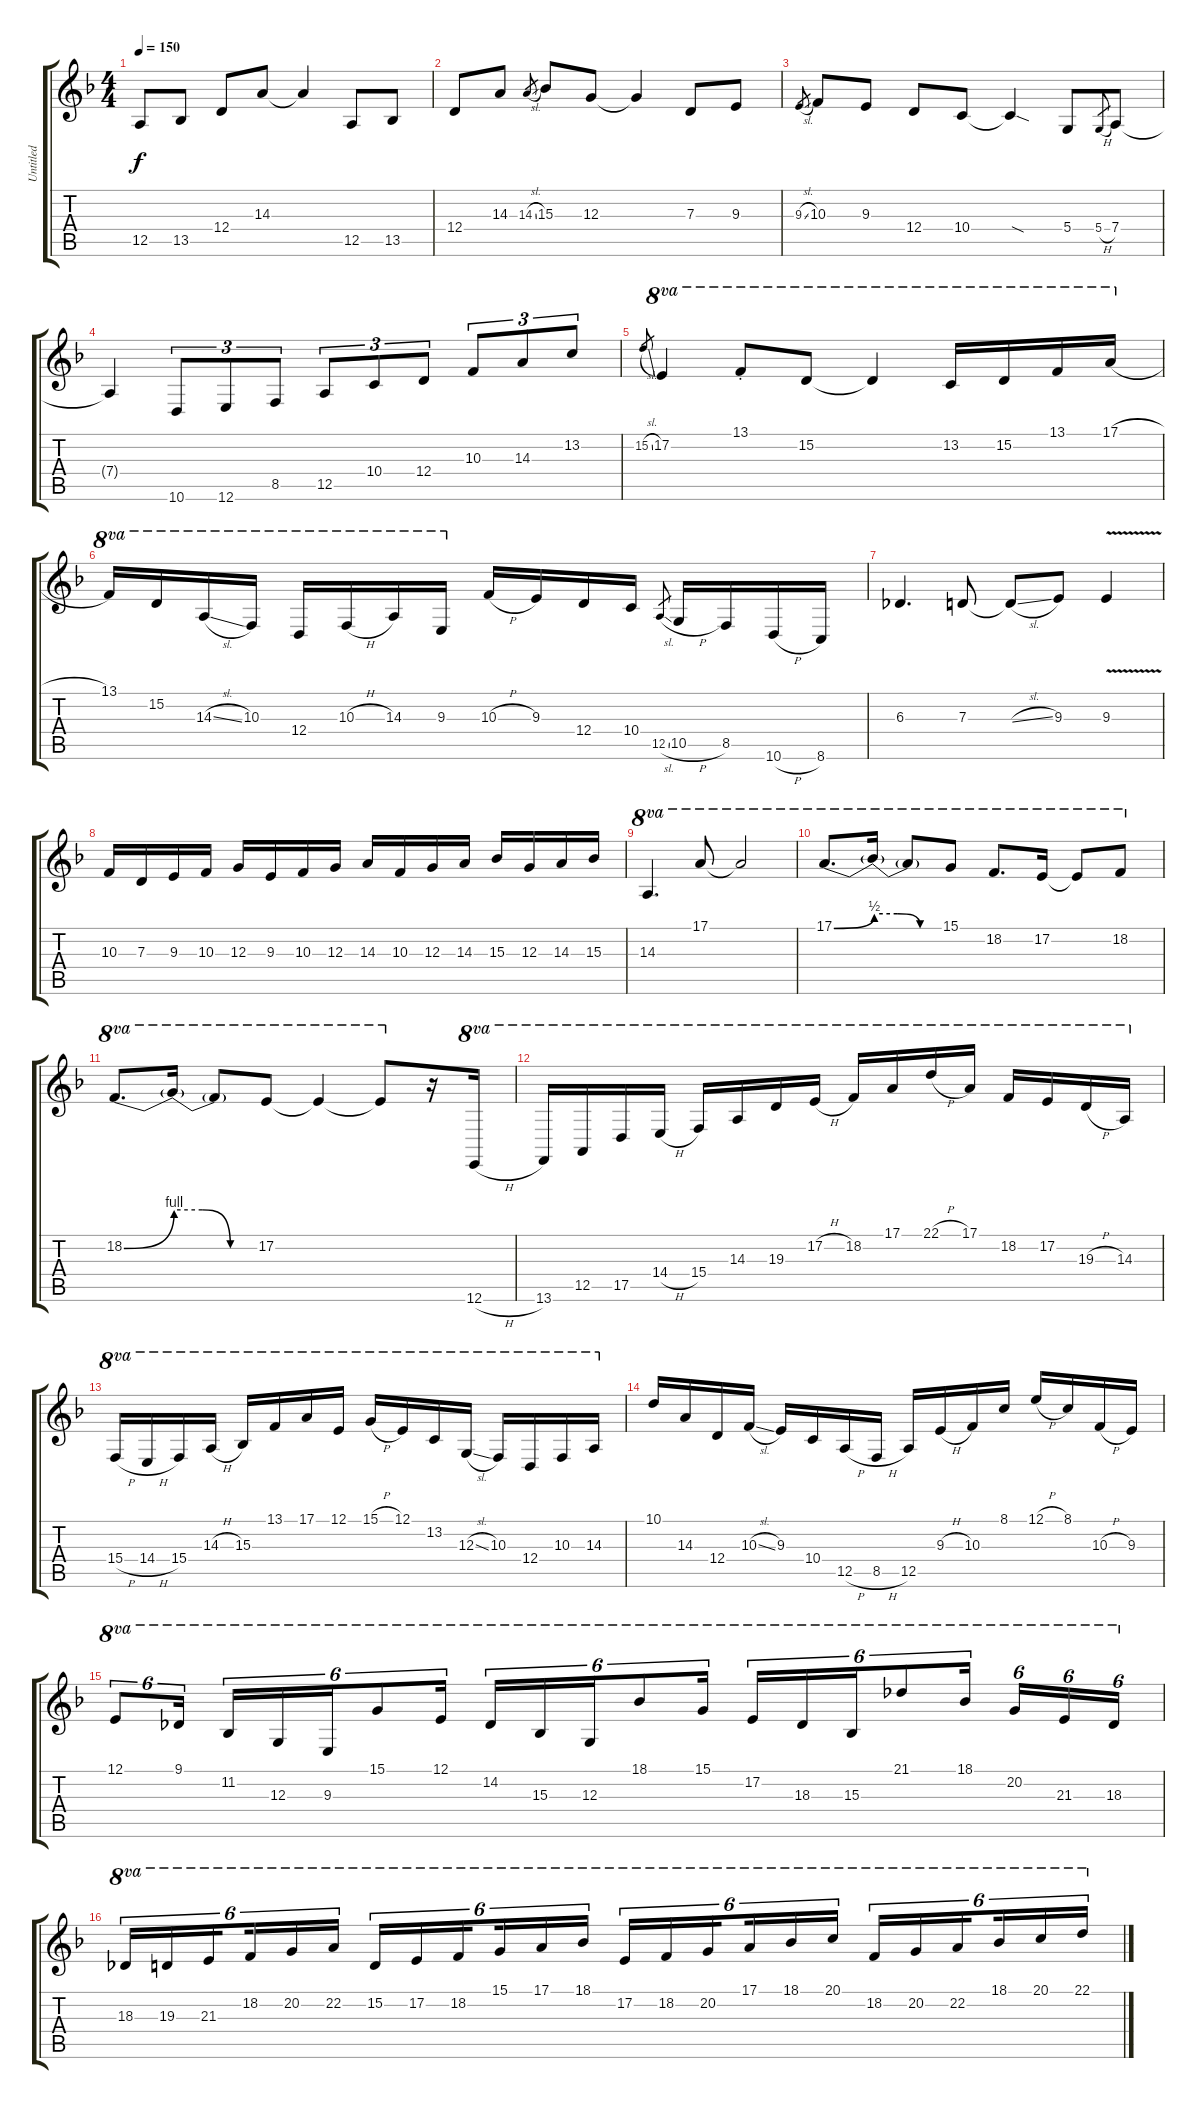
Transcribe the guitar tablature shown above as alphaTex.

\track ("Untitled" "Untitled") {instrument clarinet}
\staff {score tabs}
\tuning (E4 B3 G3 D3 A2 E2) {hide}
\ts (4 4)
\tempo 150
\clef g2
\ks f
12.5.8{dy f} 13.5.8 12.4.8 14.3.8 14.3{t}.4 12.5.8 13.5.8 |
12.4.8 14.3.8 14.3{sl}.8{gr} 15.3.8 12.3.8 12.3{t}.4 7.3.8 9.3.8 |
9.3{sl}.8{gr} 10.3.8 9.3.8 12.4.8 10.4.8 10.4{sod t}.4 5.4.8 5.4{h}.8{gr} 7.4.8 |
7.4{t}.4 10.6.8{tu (3 2)} 12.6.8{tu (3 2)} 8.5.8{tu (3 2)} 12.5.8{tu (3 2)} 10.4.8{tu (3 2)} 12.4.8{tu (3 2)} 10.3.8{tu (3 2)} 14.3.8{tu (3 2)} 13.2.8{tu (3 2)} |
15.2{sl}.8{gr} 17.2.4{ot 8va} 13.1{st}.8{ot 8va} 15.2.8{ot 8va} 15.2{t}.4{ot 8va} 13.2.16{ot 8va} 15.2.16{ot 8va} 13.1.16{ot 8va} 17.1{h}.16{ot 8va} |
13.1.16{ot 8va} 15.2.16{ot 8va} 14.3{sl}.16{ot 8va} 10.3.16{ot 8va} 12.4.16{ot 8va} 10.3{h}.16{ot 8va} 14.3.16{ot 8va} 9.3.16{ot 8va} 10.3{h}.16 9.3.16 12.4.16 10.4.16 12.5{sl}.8{gr} 10.5{h}.16 8.5.16 10.6{h}.16 8.6.16 |
6.3.4{d} 7.3.8 7.3{sl t}.8 9.3.8 9.3{v}.4 |
10.3.16 7.3.16 9.3.16 10.3.16 12.3.16 9.3.16 10.3.16 12.3.16 14.3.16 10.3.16 12.3.16 14.3.16 15.3.16 12.3.16 14.3.16 15.3.16 |
14.3.4{d ot 8va} 17.1.8{ot 8va} 17.1{t}.2{ot 8va} |
17.1{be (bend 0 0 60 2)}.8{d ot 8va} 17.1{be (custom 0 2 20 2 40 0 60 0) t}.16{ot 8va} 17.1{t}.8{ot 8va} 15.1.8{ot 8va} 18.2.8{d ot 8va} 17.2.16{ot 8va} 17.2{t}.8{ot 8va} 18.2.8{ot 8va} |
18.2{be (bend 0 0 60 4)}.8{d ot 8va} 18.2{be (custom 0 4 20 4 40 0 60 0) t}.16{ot 8va} 18.2{t}.8{ot 8va} 17.2.8{ot 8va} 17.2{t}.4{ot 8va} 17.2{t}.8{ot 8va} r.16 12.6{h}.16{ot 8va} |
13.6.16{ot 8va} 12.5.16{ot 8va} 17.5.16{ot 8va} 14.4{h}.16{ot 8va} 15.4.16{ot 8va} 14.3.16{ot 8va} 19.3.16{ot 8va} 17.2{h}.16{ot 8va} 18.2.16{ot 8va} 17.1.16{ot 8va} 22.1{h}.16{ot 8va} 17.1.16{ot 8va} 18.2.16{ot 8va} 17.2.16{ot 8va} 19.3{h}.16{ot 8va} 14.3.16{ot 8va} |
15.4{h}.16{ot 8va} 14.4{h}.16{ot 8va} 15.4.16{ot 8va} 14.3{h}.16{ot 8va} 15.3.16{ot 8va} 13.1.16{ot 8va} 17.1.16{ot 8va} 12.1.16{ot 8va} 15.1{h}.16{ot 8va} 12.1.16{ot 8va} 13.2.16{ot 8va} 12.3{sl}.16{ot 8va} 10.3.16{ot 8va} 12.4.16{ot 8va} 10.3.16{ot 8va} 14.3.16{ot 8va} |
10.1.16 14.3.16 12.4.16 10.3{sl}.16 9.3.16 10.4.16 12.5{h}.16 8.5{h}.16 12.5.16 9.3{h}.16 10.3.16 8.1.16 12.1{h}.16 8.1.16 10.3{h}.16 9.3.16 |
12.1.8{tu (6 4) ot 8va} 9.1.16{tu (6 4) ot 8va beam splitsecondary} 11.2.16{tu (6 4) ot 8va} 12.3.16{tu (6 4) ot 8va} 9.3.16{tu (6 4) ot 8va} 15.1.8{tu (6 4) ot 8va} 12.1.16{tu (6 4) ot 8va beam splitsecondary} 14.2.16{tu (6 4) ot 8va} 15.3.16{tu (6 4) ot 8va} 12.3.16{tu (6 4) ot 8va} 18.1.8{tu (6 4) ot 8va} 15.1.16{tu (6 4) ot 8va beam splitsecondary} 17.2.16{tu (6 4) ot 8va} 18.3.16{tu (6 4) ot 8va} 15.3.16{tu (6 4) ot 8va} 21.1.8{tu (6 4) ot 8va} 18.1.16{tu (6 4) ot 8va beam splitsecondary} 20.2.16{tu (6 4) ot 8va} 21.3.16{tu (6 4) ot 8va} 18.3.16{tu (6 4) ot 8va} |
18.3.16{tu (6 4) ot 8va} 19.3.16{tu (6 4) ot 8va} 21.3.16{tu (6 4) ot 8va beam splitsecondary} 18.2.16{tu (6 4) ot 8va} 20.2.16{tu (6 4) ot 8va} 22.2.16{tu (6 4) ot 8va} 15.2.16{tu (6 4) ot 8va} 17.2.16{tu (6 4) ot 8va} 18.2.16{tu (6 4) ot 8va beam splitsecondary} 15.1.16{tu (6 4) ot 8va} 17.1.16{tu (6 4) ot 8va} 18.1.16{tu (6 4) ot 8va} 17.2.16{tu (6 4) ot 8va} 18.2.16{tu (6 4) ot 8va} 20.2.16{tu (6 4) ot 8va beam splitsecondary} 17.1.16{tu (6 4) ot 8va} 18.1.16{tu (6 4) ot 8va} 20.1.16{tu (6 4) ot 8va} 18.2.16{tu (6 4) ot 8va} 20.2.16{tu (6 4) ot 8va} 22.2.16{tu (6 4) ot 8va beam splitsecondary} 18.1.16{tu (6 4) ot 8va} 20.1.16{tu (6 4) ot 8va} 22.1.16{tu (6 4) ot 8va}
